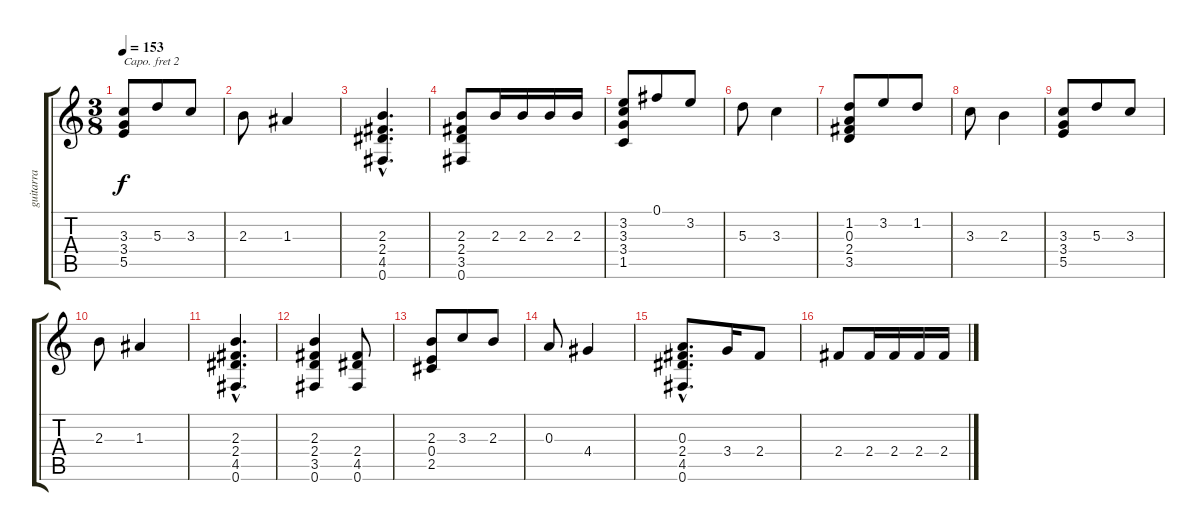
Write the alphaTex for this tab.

\track ("guitarra    " "guitarra  ") {instrument acousticguitarnylon}
\staff {score tabs}
\capo 2
\tuning (E4 B3 G3 D3 A2 E2) {hide}
\ts (3 8)
\tempo 153
\clef g2
\ks c
(3.3 3.4 5.5).8{dy f} 5.3.8 3.3.8 |
2.3.8 1.3.4 |
(2.3{hac} 2.4{hac} 4.5{hac} 0.6{hac}).4{d} |
(2.3 2.4 3.5 0.6).8 2.3.16 2.3.16 2.3.16 2.3.16 |
(3.2 3.3 3.4 1.5).8 0.1.8 3.2.8 |
5.3.8 3.3.4 |
(1.2 0.3 2.4 3.5).8 3.2.8 1.2.8 |
3.3.8 2.3.4 |
(3.3 3.4 5.5).8 5.3.8 3.3.8 |
2.3.8 1.3.4 |
(2.3{hac} 2.4{hac} 4.5{hac} 0.6{hac}).4{d} |
(2.3 2.4 3.5 0.6).4 (2.4 4.5 0.6).8 |
(2.3 0.4 2.5).8 3.3.8 2.3.8 |
0.3.8 4.4.4 |
(0.3{hac} 2.4{hac} 4.5{hac} 0.6{hac}).8{d} 3.4.16 2.4.8 |
2.4.8 2.4.16 2.4.16 2.4.16 2.4.16
